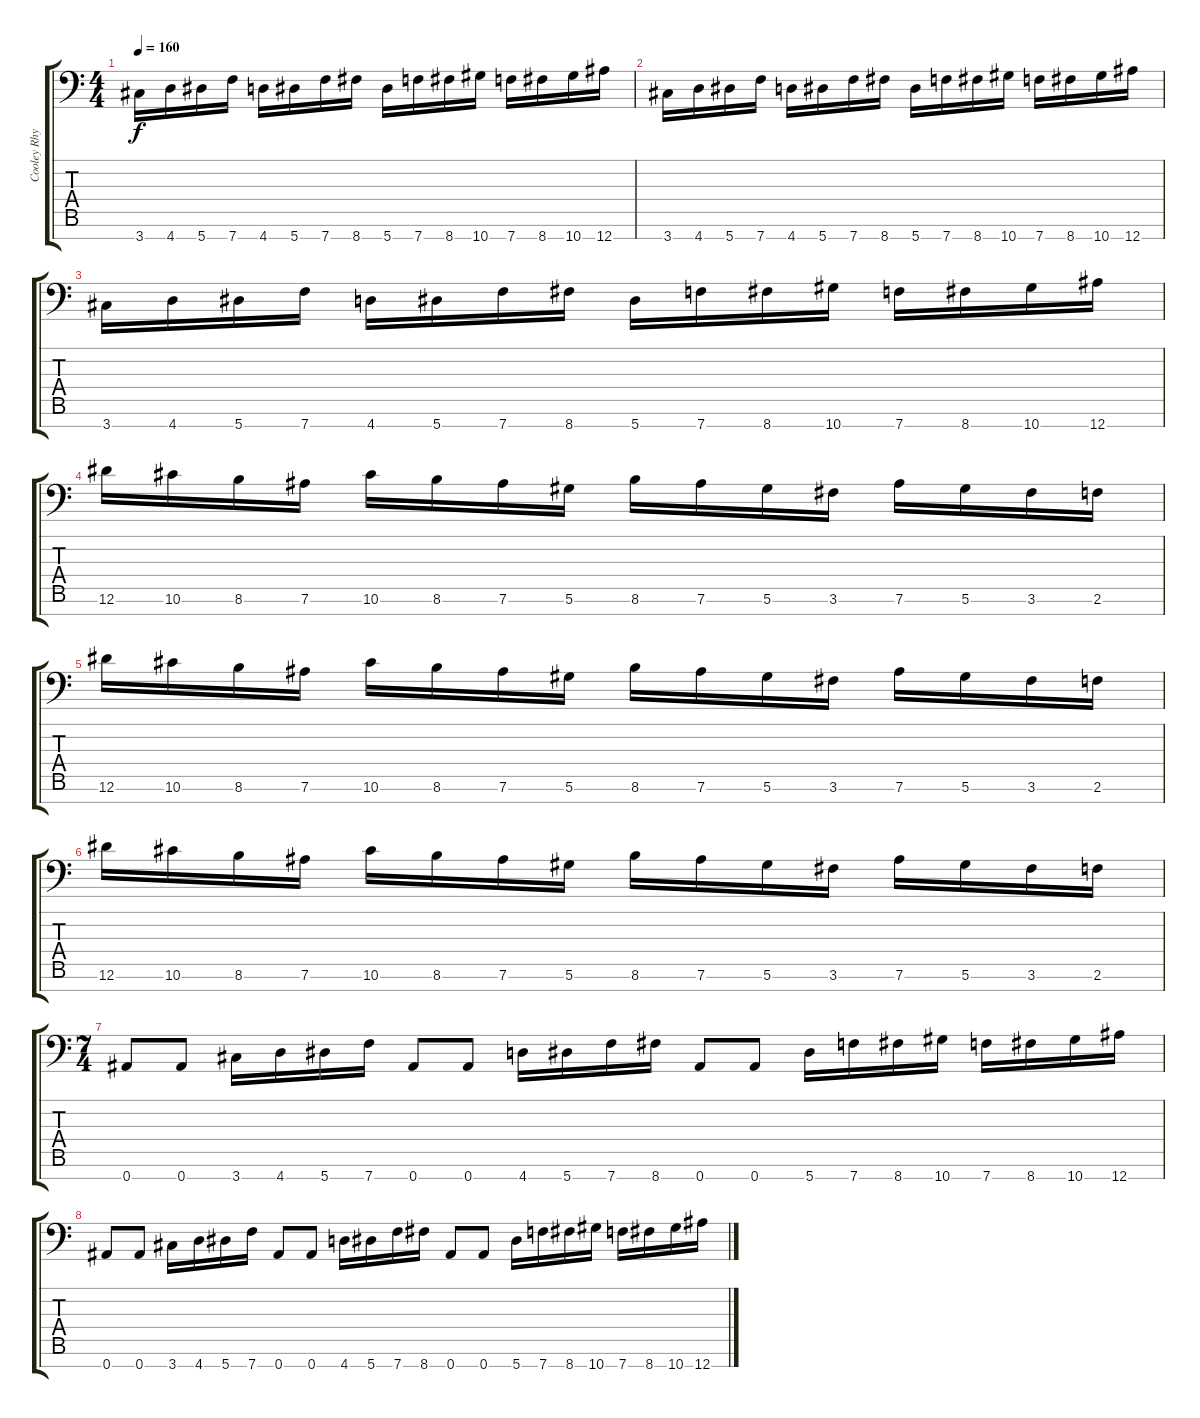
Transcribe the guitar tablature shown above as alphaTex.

\track ("Cooley Rhythm" "Cooley Rhy") {instrument distortionguitar}
\staff {score tabs}
\tuning (Eb4 Bb3 Gb3 Db3 Ab2 Eb2 Bb1) {hide}
\ts (4 4)
\tempo 160
\clef f4
\ks c
3.7.16{dy f} 4.7.16 5.7.16 7.7.16 4.7.16 5.7.16 7.7.16 8.7.16 5.7.16 7.7.16 8.7.16 10.7.16 7.7.16 8.7.16 10.7.16 12.7.16 |
3.7.16 4.7.16 5.7.16 7.7.16 4.7.16 5.7.16 7.7.16 8.7.16 5.7.16 7.7.16 8.7.16 10.7.16 7.7.16 8.7.16 10.7.16 12.7.16 |
3.7.16 4.7.16 5.7.16 7.7.16 4.7.16 5.7.16 7.7.16 8.7.16 5.7.16 7.7.16 8.7.16 10.7.16 7.7.16 8.7.16 10.7.16 12.7.16 |
12.6.16 10.6.16 8.6.16 7.6.16 10.6.16 8.6.16 7.6.16 5.6.16 8.6.16 7.6.16 5.6.16 3.6.16 7.6.16 5.6.16 3.6.16 2.6.16 |
12.6.16 10.6.16 8.6.16 7.6.16 10.6.16 8.6.16 7.6.16 5.6.16 8.6.16 7.6.16 5.6.16 3.6.16 7.6.16 5.6.16 3.6.16 2.6.16 |
12.6.16 10.6.16 8.6.16 7.6.16 10.6.16 8.6.16 7.6.16 5.6.16 8.6.16 7.6.16 5.6.16 3.6.16 7.6.16 5.6.16 3.6.16 2.6.16 |
\ts (7 4)
0.7.8 0.7.8 3.7.16 4.7.16 5.7.16 7.7.16 0.7.8 0.7.8 4.7.16 5.7.16 7.7.16 8.7.16 0.7.8 0.7.8 5.7.16 7.7.16 8.7.16 10.7.16 7.7.16 8.7.16 10.7.16 12.7.16 |
0.7.8 0.7.8 3.7.16 4.7.16 5.7.16 7.7.16 0.7.8 0.7.8 4.7.16 5.7.16 7.7.16 8.7.16 0.7.8 0.7.8 5.7.16 7.7.16 8.7.16 10.7.16 7.7.16 8.7.16 10.7.16 12.7.16
